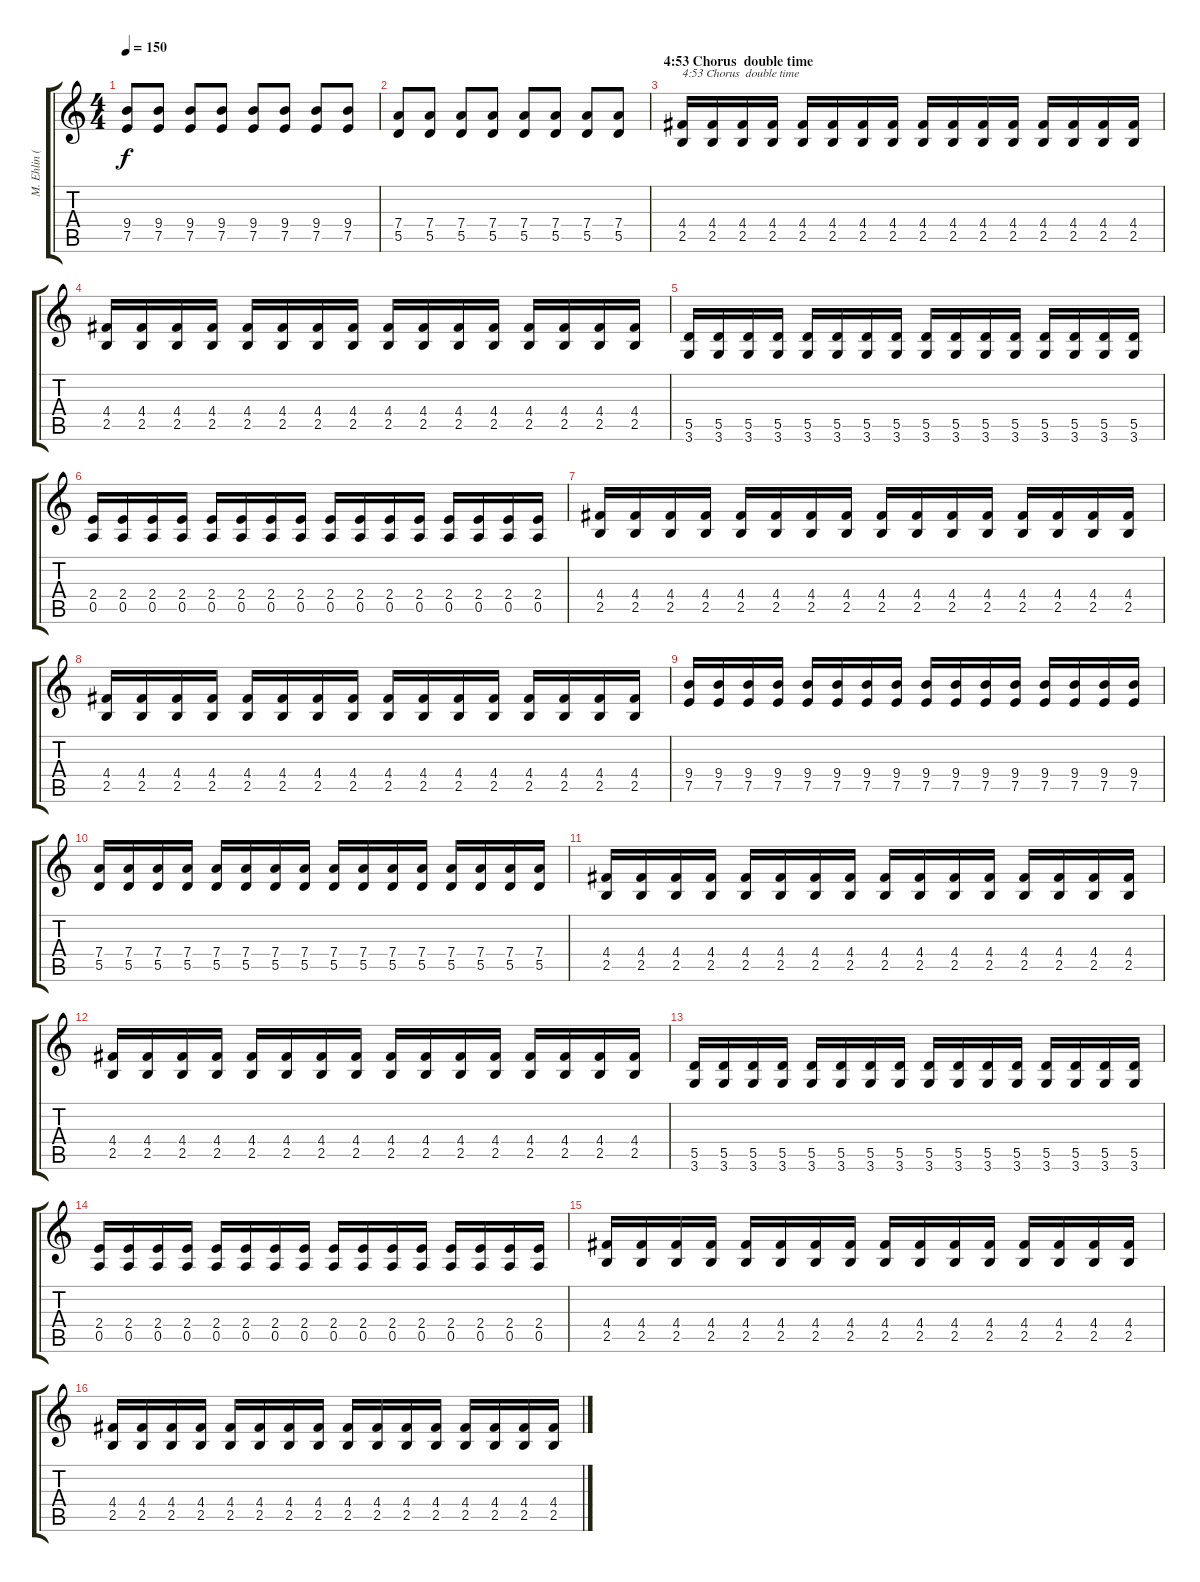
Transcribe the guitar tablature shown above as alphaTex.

\track ("M. Ehlin (right guitar)" "M. Ehlin (") {instrument distortionguitar}
\staff {score tabs}
\tuning (E4 B3 G3 D3 A2 E2) {hide}
\ts (4 4)
\tempo 150
\clef g2
\ks c
(9.4 7.5).8{dy f} (9.4 7.5).8 (9.4 7.5).8 (9.4 7.5).8 (9.4 7.5).8 (9.4 7.5).8 (9.4 7.5).8 (9.4 7.5).8 |
(7.4 5.5).8 (7.4 5.5).8 (7.4 5.5).8 (7.4 5.5).8 (7.4 5.5).8 (7.4 5.5).8 (7.4 5.5).8 (7.4 5.5).8 |
\section ("" "4:53 Chorus  double time")
(4.4 2.5).16{txt "4:53 Chorus  double time"} (4.4 2.5).16 (4.4 2.5).16 (4.4 2.5).16 (4.4 2.5).16 (4.4 2.5).16 (4.4 2.5).16 (4.4 2.5).16 (4.4 2.5).16 (4.4 2.5).16 (4.4 2.5).16 (4.4 2.5).16 (4.4 2.5).16 (4.4 2.5).16 (4.4 2.5).16 (4.4 2.5).16 |
(4.4 2.5).16 (4.4 2.5).16 (4.4 2.5).16 (4.4 2.5).16 (4.4 2.5).16 (4.4 2.5).16 (4.4 2.5).16 (4.4 2.5).16 (4.4 2.5).16 (4.4 2.5).16 (4.4 2.5).16 (4.4 2.5).16 (4.4 2.5).16 (4.4 2.5).16 (4.4 2.5).16 (4.4 2.5).16 |
(5.5 3.6).16 (5.5 3.6).16 (5.5 3.6).16 (5.5 3.6).16 (5.5 3.6).16 (5.5 3.6).16 (5.5 3.6).16 (5.5 3.6).16 (5.5 3.6).16 (5.5 3.6).16 (5.5 3.6).16 (5.5 3.6).16 (5.5 3.6).16 (5.5 3.6).16 (5.5 3.6).16 (5.5 3.6).16 |
(2.4 0.5).16 (2.4 0.5).16 (2.4 0.5).16 (2.4 0.5).16 (2.4 0.5).16 (2.4 0.5).16 (2.4 0.5).16 (2.4 0.5).16 (2.4 0.5).16 (2.4 0.5).16 (2.4 0.5).16 (2.4 0.5).16 (2.4 0.5).16 (2.4 0.5).16 (2.4 0.5).16 (2.4 0.5).16 |
(4.4 2.5).16 (4.4 2.5).16 (4.4 2.5).16 (4.4 2.5).16 (4.4 2.5).16 (4.4 2.5).16 (4.4 2.5).16 (4.4 2.5).16 (4.4 2.5).16 (4.4 2.5).16 (4.4 2.5).16 (4.4 2.5).16 (4.4 2.5).16 (4.4 2.5).16 (4.4 2.5).16 (4.4 2.5).16 |
(4.4 2.5).16 (4.4 2.5).16 (4.4 2.5).16 (4.4 2.5).16 (4.4 2.5).16 (4.4 2.5).16 (4.4 2.5).16 (4.4 2.5).16 (4.4 2.5).16 (4.4 2.5).16 (4.4 2.5).16 (4.4 2.5).16 (4.4 2.5).16 (4.4 2.5).16 (4.4 2.5).16 (4.4 2.5).16 |
(9.4 7.5).16 (9.4 7.5).16 (9.4 7.5).16 (9.4 7.5).16 (9.4 7.5).16 (9.4 7.5).16 (9.4 7.5).16 (9.4 7.5).16 (9.4 7.5).16 (9.4 7.5).16 (9.4 7.5).16 (9.4 7.5).16 (9.4 7.5).16 (9.4 7.5).16 (9.4 7.5).16 (9.4 7.5).16 |
(7.4 5.5).16 (7.4 5.5).16 (7.4 5.5).16 (7.4 5.5).16 (7.4 5.5).16 (7.4 5.5).16 (7.4 5.5).16 (7.4 5.5).16 (7.4 5.5).16 (7.4 5.5).16 (7.4 5.5).16 (7.4 5.5).16 (7.4 5.5).16 (7.4 5.5).16 (7.4 5.5).16 (7.4 5.5).16 |
(4.4 2.5).16 (4.4 2.5).16 (4.4 2.5).16 (4.4 2.5).16 (4.4 2.5).16 (4.4 2.5).16 (4.4 2.5).16 (4.4 2.5).16 (4.4 2.5).16 (4.4 2.5).16 (4.4 2.5).16 (4.4 2.5).16 (4.4 2.5).16 (4.4 2.5).16 (4.4 2.5).16 (4.4 2.5).16 |
(4.4 2.5).16 (4.4 2.5).16 (4.4 2.5).16 (4.4 2.5).16 (4.4 2.5).16 (4.4 2.5).16 (4.4 2.5).16 (4.4 2.5).16 (4.4 2.5).16 (4.4 2.5).16 (4.4 2.5).16 (4.4 2.5).16 (4.4 2.5).16 (4.4 2.5).16 (4.4 2.5).16 (4.4 2.5).16 |
(5.5 3.6).16 (5.5 3.6).16 (5.5 3.6).16 (5.5 3.6).16 (5.5 3.6).16 (5.5 3.6).16 (5.5 3.6).16 (5.5 3.6).16 (5.5 3.6).16 (5.5 3.6).16 (5.5 3.6).16 (5.5 3.6).16 (5.5 3.6).16 (5.5 3.6).16 (5.5 3.6).16 (5.5 3.6).16 |
(2.4 0.5).16 (2.4 0.5).16 (2.4 0.5).16 (2.4 0.5).16 (2.4 0.5).16 (2.4 0.5).16 (2.4 0.5).16 (2.4 0.5).16 (2.4 0.5).16 (2.4 0.5).16 (2.4 0.5).16 (2.4 0.5).16 (2.4 0.5).16 (2.4 0.5).16 (2.4 0.5).16 (2.4 0.5).16 |
(4.4 2.5).16 (4.4 2.5).16 (4.4 2.5).16 (4.4 2.5).16 (4.4 2.5).16 (4.4 2.5).16 (4.4 2.5).16 (4.4 2.5).16 (4.4 2.5).16 (4.4 2.5).16 (4.4 2.5).16 (4.4 2.5).16 (4.4 2.5).16 (4.4 2.5).16 (4.4 2.5).16 (4.4 2.5).16 |
(4.4 2.5).16 (4.4 2.5).16 (4.4 2.5).16 (4.4 2.5).16 (4.4 2.5).16 (4.4 2.5).16 (4.4 2.5).16 (4.4 2.5).16 (4.4 2.5).16 (4.4 2.5).16 (4.4 2.5).16 (4.4 2.5).16 (4.4 2.5).16 (4.4 2.5).16 (4.4 2.5).16 (4.4 2.5).16
